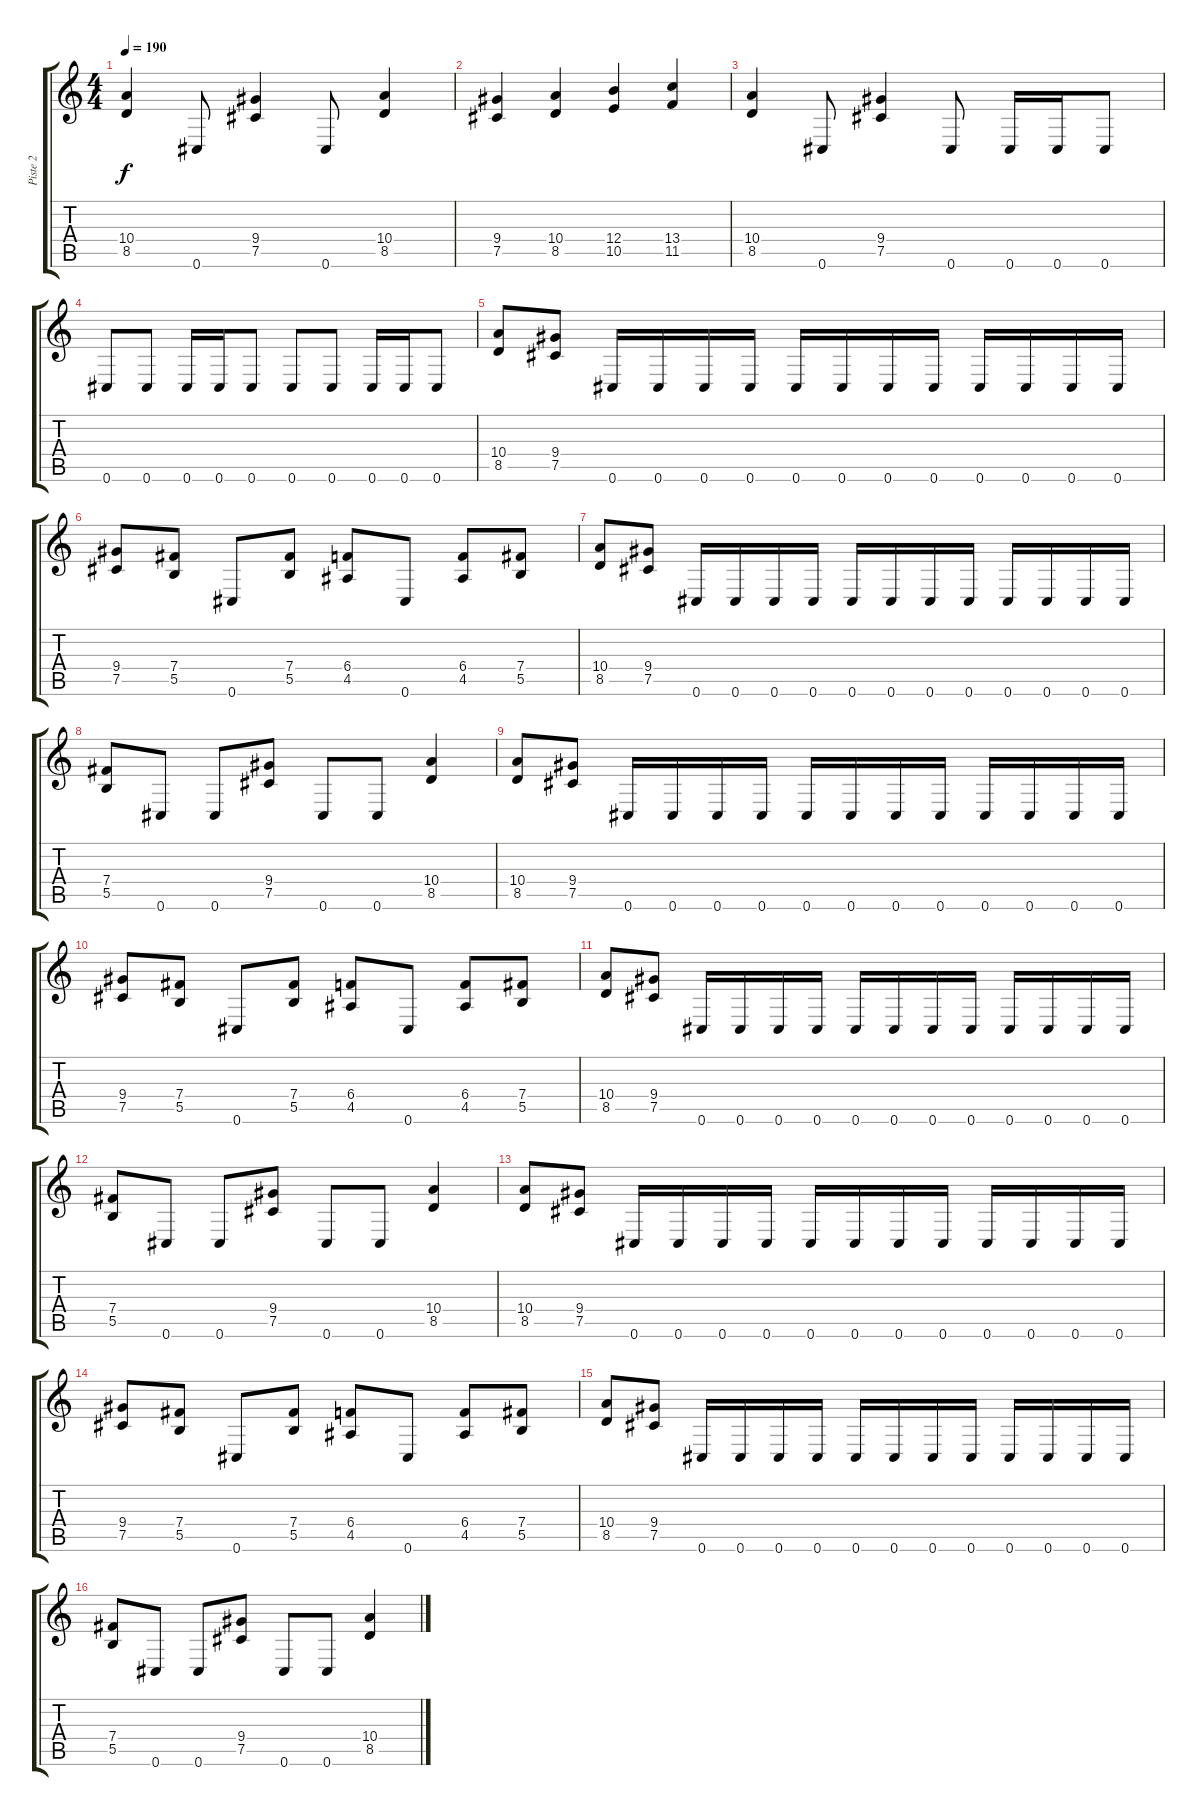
\track ("Piste 2" "Piste 2") {instrument distortionguitar}
\staff {score tabs}
\tuning (Db4 Ab3 E3 B2 Gb2 Db2) {hide}
\ts (4 4)
\tempo 190
\clef g2
\ks c
(10.4 8.5).4{dy f} 0.6.8 (9.4 7.5).4 0.6.8 (10.4 8.5).4 |
(9.4 7.5).4 (10.4 8.5).4 (12.4 10.5).4 (13.4 11.5).4 |
(10.4 8.5).4 0.6.8 (9.4 7.5).4 0.6.8 0.6.16 0.6.16 0.6.8 |
0.6.8 0.6.8 0.6.16 0.6.16 0.6.8 0.6.8 0.6.8 0.6.16 0.6.16 0.6.8 |
(10.4 8.5).8 (9.4 7.5).8 0.6.16 0.6.16 0.6.16 0.6.16 0.6.16 0.6.16 0.6.16 0.6.16 0.6.16 0.6.16 0.6.16 0.6.16 |
(9.4 7.5).8 (7.4 5.5).8 0.6.8 (7.4 5.5).8 (6.4 4.5).8 0.6.8 (6.4 4.5).8 (7.4 5.5).8 |
(10.4 8.5).8 (9.4 7.5).8 0.6.16 0.6.16 0.6.16 0.6.16 0.6.16 0.6.16 0.6.16 0.6.16 0.6.16 0.6.16 0.6.16 0.6.16 |
(7.4 5.5).8 0.6.8 0.6.8 (9.4 7.5).8 0.6.8 0.6.8 (10.4 8.5).4 |
(10.4 8.5).8 (9.4 7.5).8 0.6.16 0.6.16 0.6.16 0.6.16 0.6.16 0.6.16 0.6.16 0.6.16 0.6.16 0.6.16 0.6.16 0.6.16 |
(9.4 7.5).8 (7.4 5.5).8 0.6.8 (7.4 5.5).8 (6.4 4.5).8 0.6.8 (6.4 4.5).8 (7.4 5.5).8 |
(10.4 8.5).8 (9.4 7.5).8 0.6.16 0.6.16 0.6.16 0.6.16 0.6.16 0.6.16 0.6.16 0.6.16 0.6.16 0.6.16 0.6.16 0.6.16 |
(7.4 5.5).8 0.6.8 0.6.8 (9.4 7.5).8 0.6.8 0.6.8 (10.4 8.5).4 |
(10.4 8.5).8 (9.4 7.5).8 0.6.16 0.6.16 0.6.16 0.6.16 0.6.16 0.6.16 0.6.16 0.6.16 0.6.16 0.6.16 0.6.16 0.6.16 |
(9.4 7.5).8 (7.4 5.5).8 0.6.8 (7.4 5.5).8 (6.4 4.5).8 0.6.8 (6.4 4.5).8 (7.4 5.5).8 |
(10.4 8.5).8 (9.4 7.5).8 0.6.16 0.6.16 0.6.16 0.6.16 0.6.16 0.6.16 0.6.16 0.6.16 0.6.16 0.6.16 0.6.16 0.6.16 |
(7.4 5.5).8 0.6.8 0.6.8 (9.4 7.5).8 0.6.8 0.6.8 (10.4 8.5).4
